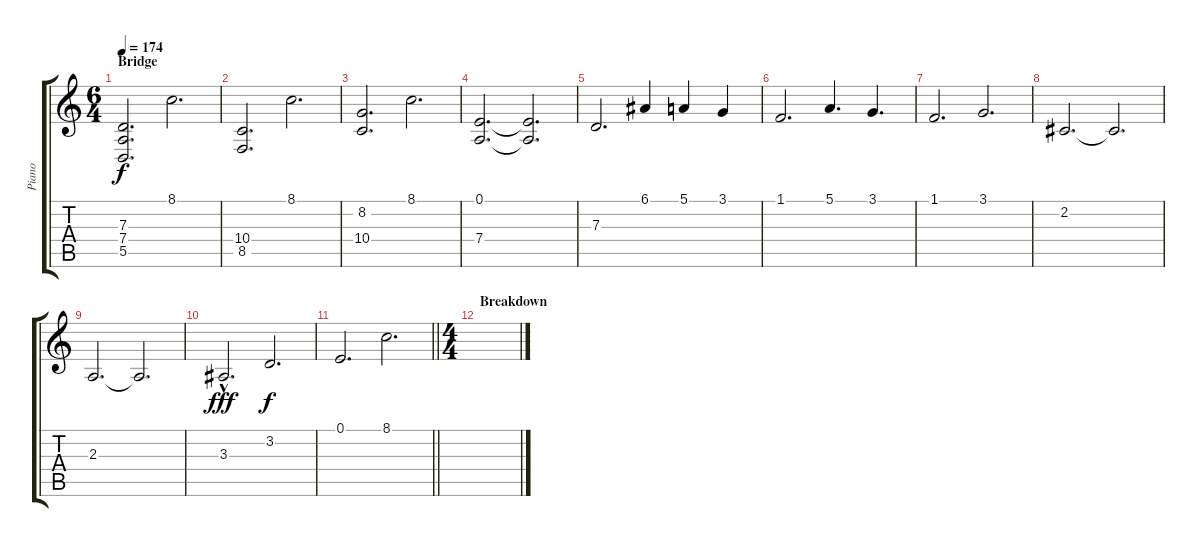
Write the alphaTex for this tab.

\track ("Piano" "Piano") {instrument brightacousticpiano}
\staff {score tabs}
\tuning (E4 B3 G3 D3 A2 E2) {hide}
\ts (6 4)
\section ("" "Bridge")
\tempo 174
\clef g2
\ks c
(7.3 7.4 5.5).2{d dy f} 8.1.2{d} |
(10.4 8.5).2{d} 8.1.2{d} |
(8.2 10.4).2{d} 8.1.2{d} |
(0.1 7.4).2{d} (0.1{t} 7.4{t}).2{d} |
7.3.2{d} 6.1.4 5.1.4 3.1.4 |
1.1.2{d} 5.1.4{d} 3.1.4{d} |
1.1.2{d} 3.1.2{d} |
2.2.2{d} 2.2{t}.2{d} |
2.3.2{d} 2.3{t}.2{d} |
3.3{hac}.2{d dy fff} 3.2.2{d dy f} |
\barLineRight lightlight
0.1.2{d} 8.1.2{d} |
\ts (4 4)
\section ("" "Breakdown")
